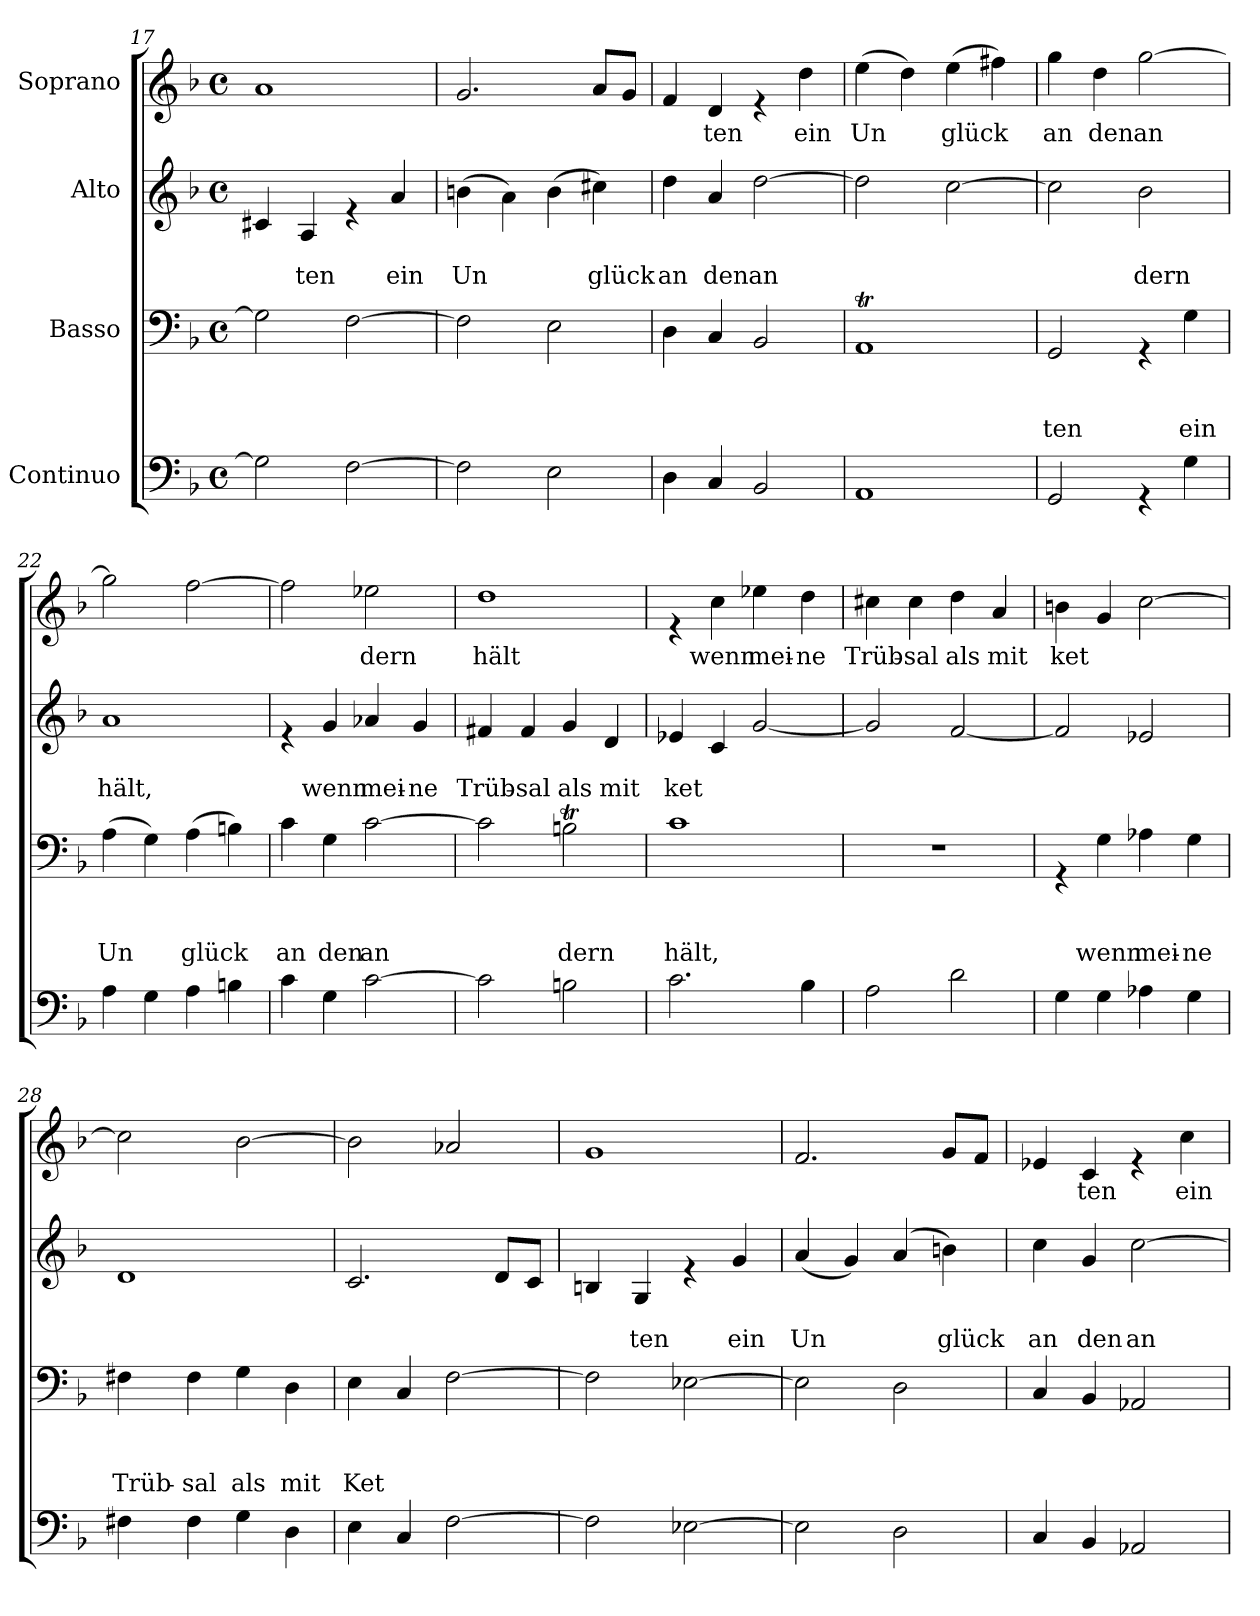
**kern	**kern	**text	**text	**text	**kern	**text	**text	**kern	**text
*part4	*part3	*part3	*part3	*part3	*part2	*part2	*part2	*part1	*part1
*staff4	*staff3	*staff3	*staff3	*staff3	*staff2	*staff2	*staff2	*staff1	*staff1
*I"Continuo	*I"Basso	*	*	*	*I"Alto	*	*	*I"Soprano	*
!!LO:LB:g=z
*clefF4	*clefF4	*	*	*	*clefG2	*	*	*clefG2	*
*k[b-]	*k[b-]	*	*	*	*k[b-]	*	*	*k[b-]	*
*F:	*F:	*	*	*	*F:	*	*	*F:	*
*M4/4	*M4/4	*	*	*	*M4/4	*	*	*M4/4	*
*met(c)	*met(c)	*	*	*	*met(c)	*	*	*met(c)	*
=17	=17	=17	=17	=17	=17	=17	=17	=17	=17
2G\]	2G\]	.	.	.	4c#X/	.	.	1a	.
!	!	!	!	!	!	!	!LO:LY:b	!	!
.	.	.	.	.	4A/	.	ten	.	.
[>2F\	[>2F\	.	.	.	4re	.	.	.	.
!	!	!	!	!	!	!	!LO:LY:b	!	!
.	.	.	.	.	4a/	.	ein	.	.
!!LO:LB:g=z
=18	=18	=18	=18	=18	=18	=18	=18	=18	=18
!	!	!	!	!	!	!	!LO:LY:b	!	!
2F\]	2F\]	.	.	.	(>4bn\	.	Un	2.g/	.
.	.	.	.	.	4a\)	.	.	.	.
2E\	2E\	.	.	.	(>4b\	.	.	.	.
!	!	!	!	!	!	!	!LO:LY:b	!	!
.	.	.	.	.	4cc#X\)	.	glück	8a/L	.
.	.	.	.	.	.	.	.	8g/J	.
=19	=19	=19	=19	=19	=19	=19	=19	=19	=19
!	!	!	!	!	!	!	!LO:LY:b	!	!
4D\	4D\	.	.	.	4dd\	.	an	4f/	.
!	!	!	!	!	!	!	!LO:LY:b	!	!LO:LY:b
4C/	4C/	.	.	.	4a/	.	den	4d/	ten
!	!	!	!	!	!	!	!LO:LY:b	!	!
2BB-/	2BB-/	.	.	.	[>2dd\	.	an	4re	.
!	!	!	!	!	!	!	!	!	!LO:LY:b
.	.	.	.	.	.	.	.	4dd\	ein
=20	=20	=20	=20	=20	=20	=20	=20	=20	=20
!	!	!	!	!	!	!	!	!	!LO:LY:b
1AA	1AAt	.	.	.	2dd\]	.	.	(>4ee\	Un
.	.	.	.	.	.	.	.	4dd\)	.
!	!	!	!	!	!	!	!	!	!LO:LY:b
.	.	.	.	.	[>2cc\	.	.	(>4ee\	glück
.	.	.	.	.	.	.	.	4ff#X\)	.
=21	=21	=21	=21	=21	=21	=21	=21	=21	=21
!	!	!	!	!LO:LY:b	!	!	!	!	!LO:LY:b
2GG/	2GG/	.	.	ten	2cc\]	.	.	4gg\	an
!	!	!	!	!	!	!	!	!	!LO:LY:b
.	.	.	.	.	.	.	.	4dd\	den
!	!	!	!	!	!	!	!LO:LY:b	!	!LO:LY:b
4rGG	4rGG	.	.	.	2b-\	.	dern	[>2gg\	an
!	!	!	!	!LO:LY:b	!	!	!	!	!
4G\	4G\	.	.	ein	.	.	.	.	.
=22	=22	=22	=22	=22	=22	=22	=22	=22	=22
!	!	!	!	!LO:LY:b	!	!	!LO:LY:b	!	!
4A\	(>4A\	.	.	Un	1a	.	hält,	2gg\]	.
4G\	4G\)	.	.	.	.	.	.	.	.
!	!	!	!	!LO:LY:b	!	!	!	!	!
4A\	(>4A\	.	.	glück	.	.	.	[>2ff\	.
4Bn\	4Bn\)	.	.	.	.	.	.	.	.
!!LO:LB:g=z
=23	=23	=23	=23	=23	=23	=23	=23	=23	=23
!	!	!	!	!LO:LY:b	!	!	!	!	!
4c\	4c\	.	.	an	4re	.	.	2ff\]	.
!	!	!	!	!LO:LY:b	!	!	!LO:LY:b	!	!
4G\	4G\	.	.	den	4g/	.	wenn	.	.
!	!	!	!	!LO:LY:b	!	!	!LO:LY:b	!	!LO:LY:b
[>2c\	[>2c\	.	.	an	4a-X/	.	mei-	2ee-X\	dern
!	!	!	!	!	!	!	!LO:LY:b	!	!
.	.	.	.	.	4g/	.	-ne	.	.
!!LO:LB:g=z
=24	=24	=24	=24	=24	=24	=24	=24	=24	=24
!	!	!	!	!	!	!	!LO:LY:b	!	!LO:LY:b
2c\]	2c\]	.	.	.	4f#X/	.	Trüb-	1dd	hält
!	!	!	!	!	!	!	!LO:LY:b	!	!
.	.	.	.	.	4f#/	.	-sal	.	.
!	!	!	!	!LO:LY:b	!	!	!LO:LY:b	!	!
2Bn\	2Bnt\	.	.	dern	4g/	.	als	.	.
!	!	!	!	!	!	!	!LO:LY:b	!	!
.	.	.	.	.	4d/	.	mit	.	.
=25	=25	=25	=25	=25	=25	=25	=25	=25	=25
!	!	!	!	!LO:LY:b	!	!	!LO:LY:b	!	!
2.c\	1c	.	.	hält,	4e-X/	.	ket	4re	.
!	!	!	!	!	!	!	!	!	!LO:LY:b
.	.	.	.	.	4c/	.	.	4cc\	wenn
!	!	!	!	!	!	!	!	!	!LO:LY:b
.	.	.	.	.	[<2g/	.	.	4ee-X\	mei-
!	!	!	!	!	!	!	!	!	!LO:LY:b
4B-\	.	.	.	.	.	.	.	4dd\	-ne
=26	=26	=26	=26	=26	=26	=26	=26	=26	=26
!	!	!	!	!	!	!	!	!	!LO:LY:b
2A\	1r	.	.	.	2g/]	.	.	4cc#X\	Trüb-
!	!	!	!	!	!	!	!	!	!LO:LY:b
.	.	.	.	.	.	.	.	4cc#\	-sal
!	!	!	!	!	!	!	!	!	!LO:LY:b
2d\	.	.	.	.	[<2f/	.	.	4dd\	als
!	!	!	!	!	!	!	!	!	!LO:LY:b
.	.	.	.	.	.	.	.	4a/	mit
=27	=27	=27	=27	=27	=27	=27	=27	=27	=27
!	!	!	!	!	!	!	!	!	!LO:LY:b
4G\	4rGG	.	.	.	2f/]	.	.	4bn\	ket
!	!	!	!	!LO:LY:b	!	!	!	!	!
4G\	4G\	.	.	wenn	.	.	.	4g/	.
!	!	!	!	!LO:LY:b	!	!	!	!	!
4A-X\	4A-X\	.	.	mei-	2e-X/	.	.	[>2cc\	.
!	!	!	!	!LO:LY:b	!	!	!	!	!
4G\	4G\	.	.	-ne	.	.	.	.	.
=28	=28	=28	=28	=28	=28	=28	=28	=28	=28
!	!	!	!	!LO:LY:b	!	!	!	!	!
4F#X\	4F#X\	.	.	Trüb-	1d	.	.	2cc\]	.
!	!	!	!	!LO:LY:b	!	!	!	!	!
4F#\	4F#\	.	.	-sal	.	.	.	.	.
!	!	!	!	!LO:LY:b	!	!	!	!	!
4G\	4G\	.	.	als	.	.	.	[>2b-\	.
!	!	!	!	!LO:LY:b	!	!	!	!	!
4D\	4D\	.	.	mit	.	.	.	.	.
!!LO:PB:g=z
=29	=29	=29	=29	=29	=29	=29	=29	=29	=29
!	!	!	!	!LO:LY:b	!	!	!	!	!
4E\	4E\	.	.	Ket	2.c/	.	.	2b-\]	.
4C/	4C/	.	.	.	.	.	.	.	.
[>2F\	[>2F\	.	.	.	.	.	.	2a-X/	.
.	.	.	.	.	8d/L	.	.	.	.
.	.	.	.	.	8c/J	.	.	.	.
!!LO:LB:g=z
=30	=30	=30	=30	=30	=30	=30	=30	=30	=30
2F\]	2F\]	.	.	.	4Bn/	.	.	1g	.
!	!	!	!	!	!	!	!LO:LY:b	!	!
.	.	.	.	.	4G/	.	ten	.	.
[>2E-X\	[>2E-X\	.	.	.	4re	.	.	.	.
!	!	!	!	!	!	!	!LO:LY:b	!	!
.	.	.	.	.	4g/	.	ein	.	.
=31	=31	=31	=31	=31	=31	=31	=31	=31	=31
!	!	!	!	!	!	!	!LO:LY:b	!	!
2E-\]	2E-\]	.	.	.	(<4a/	.	Un	2.f/	.
.	.	.	.	.	4g/)	.	.	.	.
2D\	2D\	.	.	.	(<4a/	.	.	.	.
!	!	!	!	!	!	!	!LO:LY:b	!	!
.	.	.	.	.	4bn\)	.	glück	8g/L	.
.	.	.	.	.	.	.	.	8f/J	.
=32	=32	=32	=32	=32	=32	=32	=32	=32	=32
!	!	!	!	!	!	!	!LO:LY:b	!	!
4C/	4C/	.	.	.	4cc\	.	an	4e-X/	.
!	!	!	!	!	!	!	!LO:LY:b	!	!LO:LY:b
4BB-/	4BB-/	.	.	.	4g/	.	den	4c/	ten
!	!	!	!	!	!	!	!LO:LY:b	!	!
2AA-X/	2AA-X/	.	.	.	[>2cc\	.	an	4re	.
!	!	!	!	!	!	!	!	!	!LO:LY:b
.	.	.	.	.	.	.	.	4cc\	ein
=	=	=	=	=	=	=	=	=	=
*-	*-	*-	*-	*-	*-	*-	*-	*-	*-
